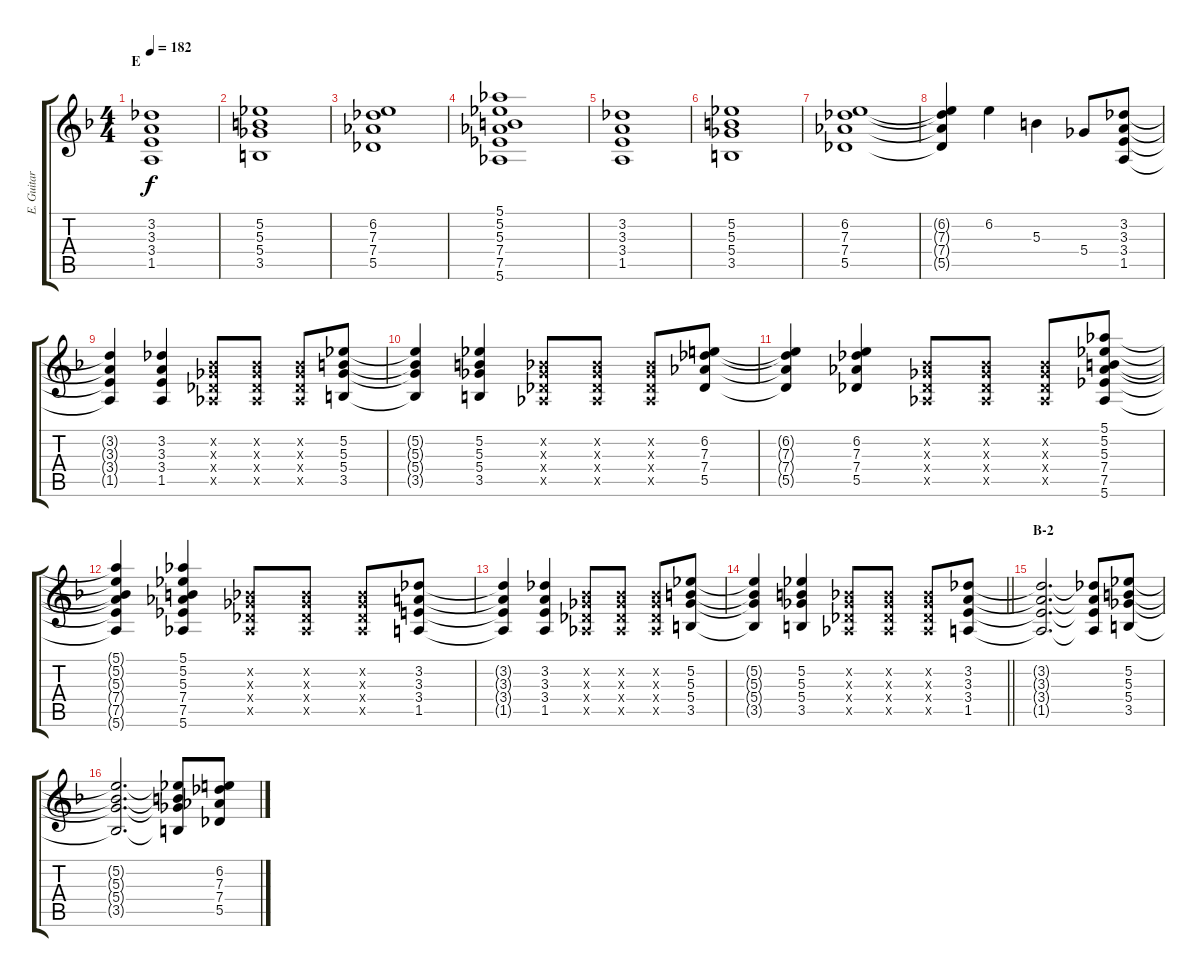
\track ("E. Guitar II" "E. Guitar ") {instrument distortionguitar}
\staff {score tabs}
\tuning (Eb4 Bb3 Gb3 Db3 Ab2 Eb2) {hide}
\ts (4 4)
\section ("" "E")
\tempo 182
\clef g2
\ks f
(3.2 3.3 3.4 1.5).1{dy f} |
(5.2 5.3 5.4 3.5).1 |
(6.2 7.3 7.4 5.5).1 |
(5.1 5.2 5.3 7.4 7.5 5.6).1 |
(3.2 3.3 3.4 1.5).1 |
(5.2 5.3 5.4 3.5).1 |
(6.2 7.3 7.4 5.5).1 |
(6.2{t} 7.3{t} 7.4{t} 5.5{t}).4 6.2.4 5.3.4 5.4.8 (3.2 3.3 3.4 1.5).8 |
(3.2{t} 3.3{t} 3.4{t} 1.5{t}).4 (3.2 3.3 3.4 1.5).4 (0.2{x} 0.3{x} 0.4{x} 0.5{x}).8 (0.2{x} 0.3{x} 0.4{x} 0.5{x}).8 (0.2{x} 0.3{x} 0.4{x} 0.5{x}).8 (5.2 5.3 5.4 3.5).8 |
(5.2{t} 5.3{t} 5.4{t} 3.5{t}).4 (5.2 5.3 5.4 3.5).4 (0.2{x} 0.3{x} 0.4{x} 0.5{x}).8 (0.2{x} 0.3{x} 0.4{x} 0.5{x}).8 (0.2{x} 0.3{x} 0.4{x} 0.5{x}).8 (6.2 7.3 7.4 5.5).8 |
(6.2{t} 7.3{t} 7.4{t} 5.5{t}).4 (6.2 7.3 7.4 5.5).4 (0.2{x} 0.3{x} 0.4{x} 0.5{x}).8 (0.2{x} 0.3{x} 0.4{x} 0.5{x}).8 (0.2{x} 0.3{x} 0.4{x} 0.5{x}).8 (5.1 5.2 5.3 7.4 7.5 5.6).8 |
(5.1{t} 5.2{t} 5.3{t} 7.4{t} 7.5{t} 5.6{t}).4 (5.1 5.2 5.3 7.4 7.5 5.6).4 (0.2{x} 0.3{x} 0.4{x} 0.5{x}).8 (0.2{x} 0.3{x} 0.4{x} 0.5{x}).8 (0.2{x} 0.3{x} 0.4{x} 0.5{x}).8 (3.2 3.3 3.4 1.5).8 |
(3.2{t} 3.3{t} 3.4{t} 1.5{t}).4 (3.2 3.3 3.4 1.5).4 (0.2{x} 0.3{x} 0.4{x} 0.5{x}).8 (0.2{x} 0.3{x} 0.4{x} 0.5{x}).8 (0.2{x} 0.3{x} 0.4{x} 0.5{x}).8 (5.2 5.3 5.4 3.5).8 |
\barLineRight lightlight
(5.2{t} 5.3{t} 5.4{t} 3.5{t}).4 (5.2 5.3 5.4 3.5).4 (0.2{x} 0.3{x} 0.4{x} 0.5{x}).8 (0.2{x} 0.3{x} 0.4{x} 0.5{x}).8 (0.2{x} 0.3{x} 0.4{x} 0.5{x}).8 (3.2 3.3 3.4 1.5).8 |
\section ("" "B-2")
(3.2{t} 3.3{t} 3.4{t} 1.5{t}).2{d} (3.2{t} 3.3{t} 3.4{t} 1.5{t}).8 (5.2 5.3 5.4 3.5).8 |
(5.2{t} 5.3{t} 5.4{t} 3.5{t}).2{d} (5.2{t} 5.3{t} 5.4{t} 3.5{t}).8 (6.2 7.3 7.4 5.5).8
